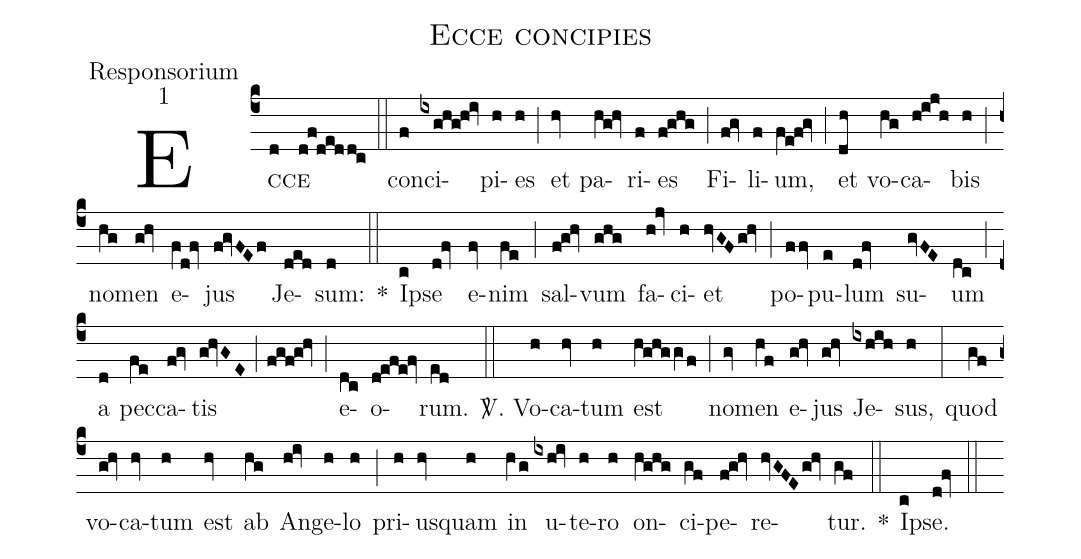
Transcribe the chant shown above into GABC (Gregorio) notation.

name:Ecce concipies;
office-part:Responsorium;
mode:1;
%%
(c4)<sc>Ec(d)ce</sc>(d!f!d!e!dd!c) (::) con(f)ci(ixghg!h!iv)pi(h)es(h) (;) et(hv) pa(hV!g!hv)ri(f)es(f!g!h!g) (;) Fi(f!gv)li(f)um,(fV!e!f!gv) (;) et(dh) vo(hV!g)ca(h!i!j!h)bis(h) (;) no(hg)men(g!hv) e-(fV!d!fv)jus(f!gvFEf) Je(ded)sum:(d) *(::) Ip(c)se(d!fv) e-(fv)nim(fe) (;) sal(f!g!hv)vum(ghg) fa(h!jv)ci(h)et(hvGFg!hv) (;) po(ffv)pu(e)lum(d!fv) su(gvFE)um(dc) (;) a(d) pec(fe)ca(f!gv)tis(g!hvGE;fgf!g!hv) (;) e-(dc)o-(d!efe!fv)rum.(ed) (::)<sp>V/</sp>. Vo(h)ca(hv)tum(h) est(hV!g!h!ggVf) (;) no(gv)men(hV!f) e-(g!hv)jus(g!hv) Je(ixhih)sus,(h) (:) quod(gf) vo(g!hv)ca(hv)tum(h) est(hv) ab(hg) An(h!iv)ge(h)lo(h) (;) pri(h)us(hv)quam(h) in(hVg) u-(ixh!iv)te(h)ro(h) on(hV!ghg)ci(gf)pe(f!g!hv)re(hvGFEg!hv)tur.(gf) *(::) Ip(c)se.(d!fv)  (::)
